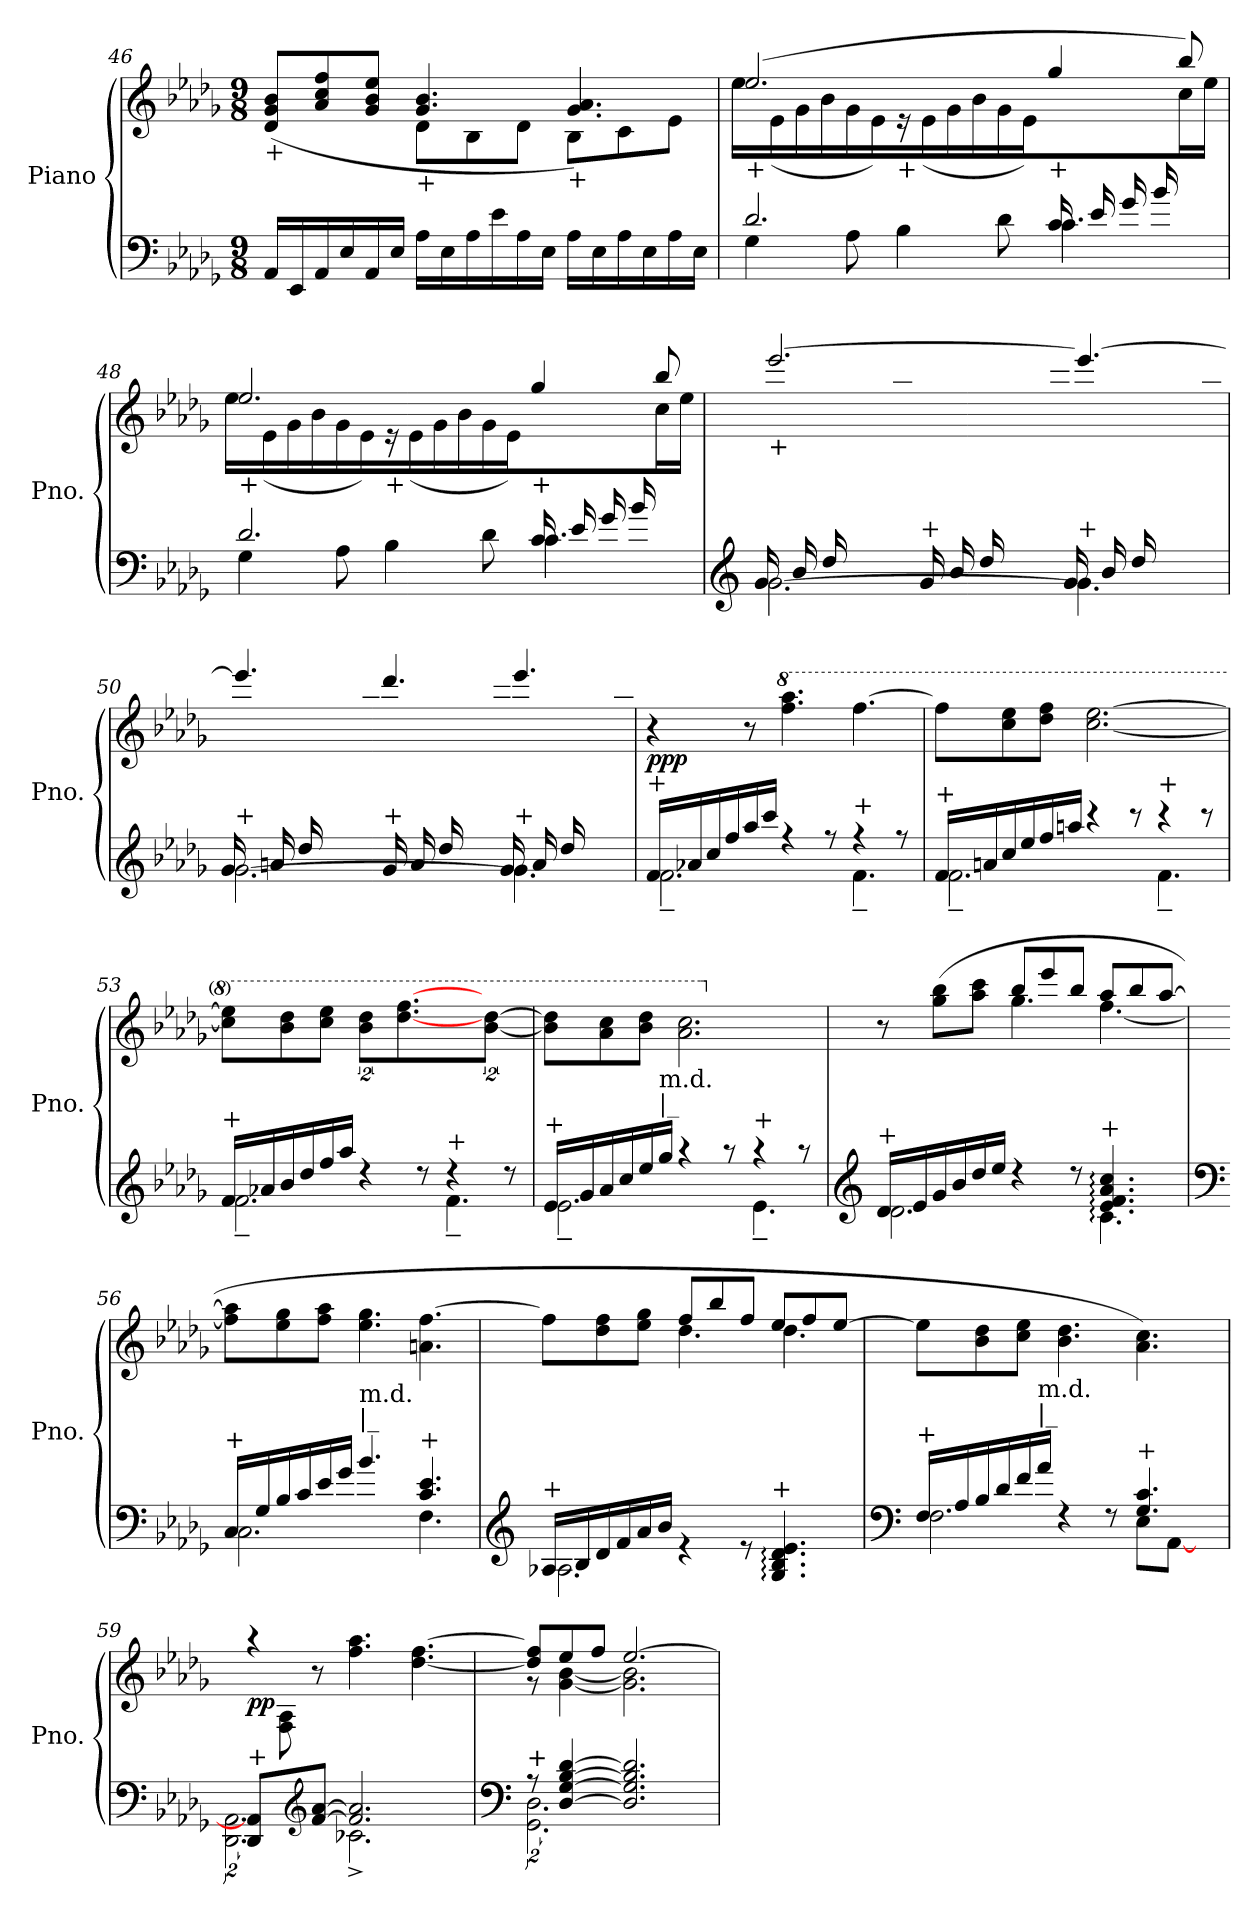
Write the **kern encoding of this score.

**kern	**kern	**dynam
*part1	*part1	*part1
*staff2	*staff1	*staff1/2
*I"Piano	*	*
*I'Pno.	*	*
*clefF4	*clefG2	*
*k[b-e-a-d-g-]	*k[b-e-a-d-g-]	*
*M9/8	*M9/8	*
=46	=46	=46
*	*^	*
!	!LO:TX:b:t=+	!	!
16AA-/LL	(>8d-/ 8g-/ 8b-/L	4.ryy	.
16EE-/	.	.	.
16AA-/	8a-/ 8cc/ 8ff/	.	.
16E-/	.	.	.
16AA-/	8g-/ 8b-/ 8ee-/J	.	.
16E-/JJ	.	.	.
!	!LO:TX:b:t=+	!	!
16A-\LL	4.g-/ 4.b-/	8d-\L	.
16E-\	.	.	.
16A-\	.	8B-\	.
16e-\	.	.	.
16A-\	.	8d-\J	.
16E-\JJ	.	.	.
!	!LO:TX:b:t=+	!	!
16A-\LL	4.g-/ 4.a-/)	8B-\L	.
16E-\	.	.	.
16A-\	.	8c\	.
16E-\	.	.	.
16A-\	.	8e-\J	.
16E-\JJ	.	.	.
!!LO:LB:g=z	!!
=47	=47	=47	=47
*^	*	*	*
*	*^	*	*	*
!	!	!	!LO:TX:b:t=+	!	!
2.ryy	2.d-/	(>4G-\	(>2.ee-/	16ee->\LL	.
.	.	.	.	(<16e->\	.
.	.	.	.	16g->\	.
.	.	.	.	16b->\	.
.	.	8A-\	.	16g->\	.
.	.	.	.	16e->\JJ)	.
!	!	!	!	!LO:TX:b:t=+	!
.	.	4B-\	.	16r	.
.	.	.	.	(<16e-\LL	.
.	.	.	.	16g-\	.
.	.	.	.	16b-\	.
.	.	8d-\	.	16g-\	.
.	.	.	.	16e-\JJ)	.
!	!	!	!LO:TX:b:t=+	!	!
(<16c/LL	4.c\	4.ryy	4gg-/	4ryy	.
16e-</	.	.	.	.	.
16g-</	.	.	.	.	.
16b-</	.	.	.	.	.
8ryy	.	.	8bb-/)	16cc\	.
.	.	.	.	16ee->\JJ)	.
=48	=48	=48	=48	=48	=48
!	!	!	!LO:TX:b:t=+	!	!
2.ryy	2.d-/	(>4G-\	2.ee-/	16ee-\LL	.
.	.	.	.	(<16e-\	.
.	.	.	.	16g-\	.
.	.	.	.	16b-\	.
.	.	8A-\	.	16g-\	.
.	.	.	.	16e-\JJ)	.
!	!	!	!	!LO:TX:b:t=+	!
.	.	4B-\	.	16r	.
.	.	.	.	(<16e-\LL	.
.	.	.	.	16g-\	.
.	.	.	.	16b-\	.
.	.	8d-\	.	16g-\	.
.	.	.	.	16e-\JJ)	.
!	!	!	!LO:TX:b:t=+	!	!
(<16c/LL	4.c\	4.ryy	4gg-/	4ryy	.
16e-/	.	.	.	.	.
16g-/	.	.	.	.	.
16b-/	.	.	.	.	.
8ryy	.	.	8bb-/)	16cc\	.
.	.	.	.	16ee-\JJ)	.
*v	*v	*v	*	*	*
!!LO:PB:g=z	!!
=49	=49	=49	=49
*clefG2	*	*	*
*^	*	*	*
!	!	!LO:TX:b:t=+	!	!
[2.g-\	(>16g-</LL	[2.eee-/	8.ryy	.
.	16b-</	.	.	.
.	16dd-</	.	.	.
.	8.ryy	.	16ee->\	.
.	.	.	16gg->\	.
.	.	.	16bb->\JJ)	.
!	!LO:TX:a:t=+	!	!	!
.	(>16g-/LL	.	8.ryy	.
.	16b-/	.	.	.
.	16dd-/	.	.	.
.	8.ryy	.	16ee->\	.
.	.	.	16gg->\	.
.	.	.	16ccc>\JJ)	.
!LO:TX:a:t=+	!	!	!	!
4.g-\]	(>16g-/LL	4.eee-/_	8.ryy	.
.	16b-/	.	.	.
.	16dd-/	.	.	.
.	8.ryy	.	16ee->\	.
.	.	.	16gg->\	.
.	.	.	16bb->\JJ)	.
=50	=50	=50	=50	=50
!LO:TX:a:t=+	!	!	!	!
[2.g-\	(>16g-/LL	4.eee-/]	8.ryy	.
.	16an/	.	.	.
.	16dd-/	.	.	.
.	8.ryy	.	16ee->\	.
.	.	.	16gg->\	.
.	.	.	16aan>\JJ)	.
!	!LO:TX:a:t=+	!	!	!
.	(>16g-/LL	4.ddd-/	8.ryy	.
.	16a/	.	.	.
.	16dd-/	.	.	.
.	8.ryy	.	16ee->\	.
.	.	.	16gg->\	.
.	.	.	16ccc-X>\JJ)	.
!LO:TX:a:t=+	!	!	!	!
4.g-\]	(>16g-/LL	4.eee-/)	8.ryy	.
.	16a/	.	.	.
.	16dd-/	.	.	.
.	8.ryy	.	16ee->\	.
.	.	.	16gg->\	.
.	.	.	16aa>\JJ)	.
!!LO:LB:g=z
=51	=51	=51	=51	=51
!	!	!LO:TX:a:B:t=Tempo I	!	!
!	!	!LO:TX:a:B:t=Andante	!	!
!LO:TX:a:t=+	!	!	!	!
!	!	!	!	!LO:DY:b
*	*	*v	*v	*
(>16f</LL	2.f~\	4r	ppp
16a-X</	.	.	.
16cc</	.	.	.
16ff</	.	.	.
16aa-</	.	8r	.
16ccc</JJ	.	.	.
*	*	*8va	*
4r	.	4.fff\ 4.aaa-\	.
8r	.	.	.
!LO:TX:a:t=+	!	!	!
4r	4.f~\	[4.fff\	.
8r	.	.	.
=52	=52	=52	=52
!LO:TX:a:t=+	!	!	!
16f</LL	2.f~\	8fff\L]	.
16an</	.	.	.
16cc</	.	8ccc\ 8eee-\	.
16ee-</	.	.	.
16ff</	.	8ddd-\ 8fff\J	.
16aan</JJ	.	.	.
4r	.	[2.ccc\ [2.eee-\	.
8r	.	.	.
!LO:TX:a:t=+	!	!	!
4r	4.f~\	.	.
8r	.	.	.
!!LO:LB:g=z
=53	=53	=53	=53
!LO:TX:a:t=+	!	!	!
16f</LL	2.f~\	8ccc\] 8eee-\]L	.
16a-X</	.	.	.
16b-</	.	8bb-\ 8ddd-\	.
16dd-</	.	.	.
16ff</	.	8ccc\ 8eee-\J	.
16aa-</JJ	.	.	.
4r	.	16%3bb-\ 16%3ddd-\L	.
.	.	[4.ddd-\ [4.fff\	.
8r	.	.	.
!LO:TX:a:t=+	!	!	!
4r	4.f~\	.	.
.	.	[16%3bb-\ [16%3ddd-\J	.
8r	.	.	.
=54	=54	=54	=54
!LO:TX:a:t=+	!	!	!
16e-</LL	2.e-~\	8bb-\] 8ddd-\]L	.
16g-</	.	.	.
16a-</	.	8aa-\ 8ccc\	.
16cc</	.	.	.
16ee-</	.	8bb-\ 8ddd-\J	.
!LO:TX:a:t=|_	!	!	!
!LO:TX:a:t=m.d.	!	!	!
16gg-/JJ	.	.	.
4r	.	2.aa-\ 2.ccc\)	.
8r	.	.	.
!LO:TX:a:t=+	!	!	!
4r	4.e-~\	.	.
8r	.	.	.
=55	=55	=55	=55
*clefG2	*	*	*
*	*	*X8va	*
*	*	*^	*
!LO:TX:a:t=+	!	!	!	!
16d-</LL	2.d-\	8r	4.ryy	.
16e-</	.	.	.	.
16g-</	.	(>8gg-\ 8bb-\L	.	.
16b-</	.	.	.	.
16dd-</	.	8aa-\ 8ccc\J	.	.
16ee-</JJ	.	.	.	.
4r	.	8bb-/L	4.gg-\	.
.	.	8eee-/	.	.
8r	.	8bb-/J	.	.
!LO:TX:a:t=+	!	!	!	!
4.e-/:< 4.f/:< 4.a-/:< 4.cc/:<	4.c:\	8aa-/L	[4.ff\	.
.	.	8bb-/	.	.
.	.	[8aa-/J	.	.
*	*	*v	*v	*
!!LO:LB:g=z
=56	=56	=56	=56
*clefF4	*	*	*
!LO:TX:a:t=+	!	!	!
16C</LL	2.C\	8ff\] 8aa-\]L	.
16G-</	.	.	.
16B-</	.	8ee-\ 8gg-\	.
16c</	.	.	.
16e-</	.	8ff\ 8aa-\J	.
16g-</JJ	.	.	.
!LO:TX:a:t=|_	!	!	!
!LO:TX:a:t=m.d.	!	!	!
4.b-/	.	4.ee-\ 4.gg-\	.
!LO:TX:a:t=+	!	!	!
4.c/< 4.e-/<	4.F\	4.an\ [4.ff\	.
=57	=57	=57	=57
*clefG2	*	*	*
*	*	*^	*
!LO:TX:a:t=+	!	!	!	!
16A-X</LL	2.A-\	8ff\L]	4.ryy	.
16B-</	.	.	.	.
16d-</	.	8dd-\ 8ff\	.	.
16f</	.	.	.	.
16a-</	.	8ee-\ 8gg-\J	.	.
16b-</JJ	.	.	.	.
4re	.	8ff/L	4.dd-\	.
.	.	8bb-/	.	.
8re	.	8ff/J	.	.
!LO:TX:a:t=+	!	!	!	!
4.G-/: 4.B-/: 4.d-/: 4.e-/:	4.ryy	8ee-/L	4.dd-\	.
.	.	8ff/	.	.
.	.	[8ee-/J	.	.
*	*	*v	*v	*
=58	=58	=58	=58
*clefF4	*	*	*
!LO:TX:a:t=+	!	!	!
16F</LL	2.F\	8ee-\L]	.
16A-</	.	.	.
16B-</	.	8b-\ 8dd-\	.
16d-</	.	.	.
16f</	.	8cc\ 8ee-\J	.
!LO:TX:a:t=|_	!	!	!
!LO:TX:a:t=m.d.	!	!	!
16a-/JJ	.	.	.
4rF	.	4.b-\ 4.dd-\	.
8rF	.	.	.
!LO:TX:a:t=+	!	!	!
4.G-/< 4.c/<	8E-\L	4.a-\ 4.cc\)	.
.	[8AA-\J	.	.
.	8ryy	.	.
!!LO:LB:g=z
=59	=59	=59	=59
*	*^	*^	*
!LO:TX:a:t=+	!	!	!	!	!
!	!	!	!	!	!LO:DY:b
8DD-/< 8AA-/]<L	4.ryy	4%3.DD-\ 4%3.AA-\	4r	8ryy	pp
8ryy	.	.	.	8F\> 8A-\>	.
*clefG2	*	*	*	*	*
[8f/ [8a-/J	.	.	8r	2..ryy	.
2.f/] 2.a-/]	2.c-X^\	.	4.ff\ 4.aa-\	.	.
.	.	.	[4.dd-\ [4.ff\	.	.
*v	*v	*v	*	*	*
=60	=60	=60	=60
*clefF4	*	*	*
*^	*	*	*
!LO:TX:a:t=+	!	!	!	!
8r	4%3.GG-\ 4%3.D-\	8dd-/] 8ff/]L	8r	.
[4D-/ [4G-/ [4B-/ [4d-/	.	8ee-/	[4g-\ [4b-\	.
.	.	8ff/J	.	.
2.D-/] 2.G-/] 2.B-/] 2.d-/]	.	[2.ee-/	2.g-\] 2.b-\]	.
*v	*v	*	*	*
*	*v	*v	*
=	=	=
*-	*-	*-
